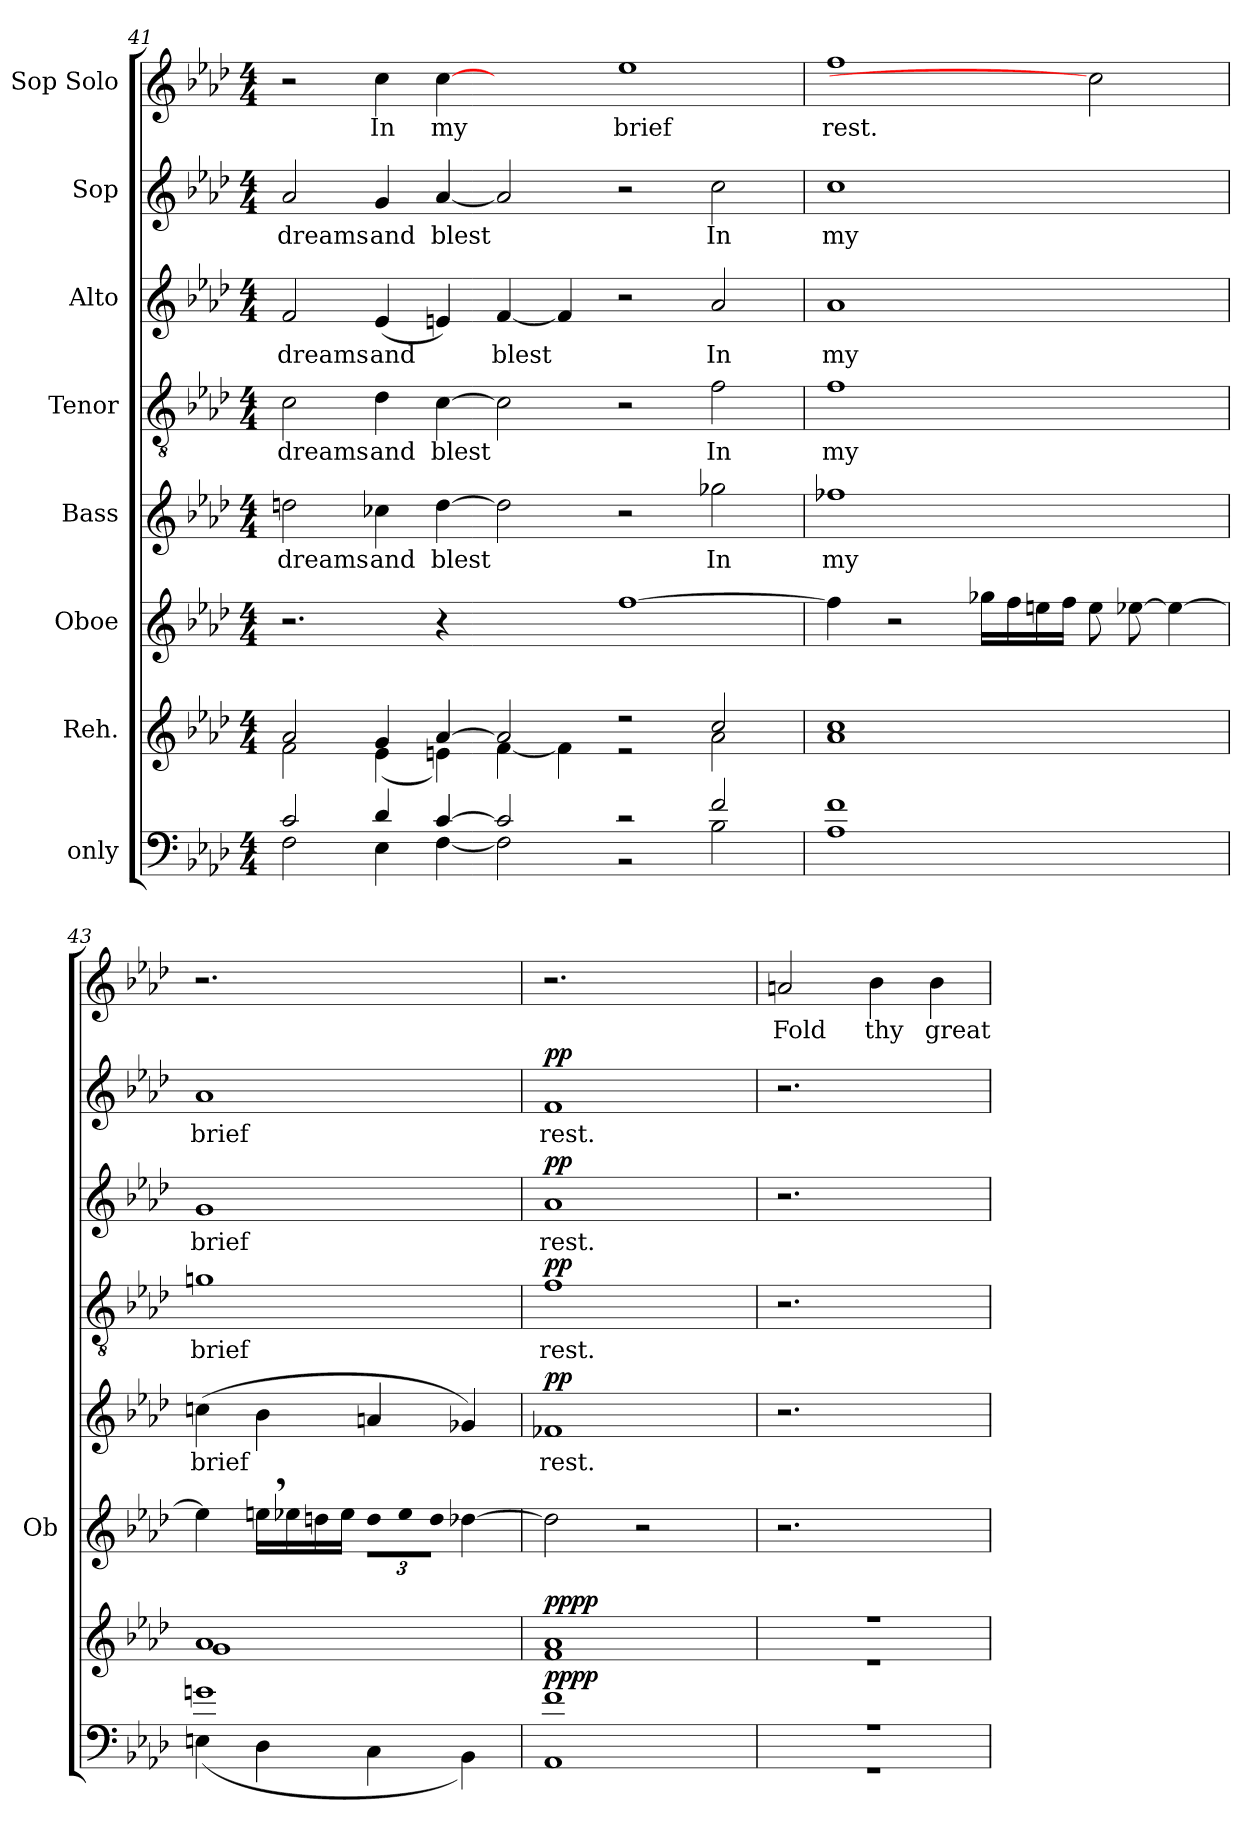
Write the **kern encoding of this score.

**kern	**dynam	**kern	**dynam	**kern	**kern	**text	**dynam	**kern	**text	**dynam	**kern	**text	**dynam	**kern	**text	**dynam	**kern	**text
*part8	*part8	*part7	*part7	*part6	*part5	*part5	*part5	*part4	*part4	*part4	*part3	*part3	*part3	*part2	*part2	*part2	*part1	*part1
*staff8	*staff8	*staff7	*staff7	*staff6	*staff5	*staff5	*staff5	*staff4	*staff4	*staff4	*staff3	*staff3	*staff3	*staff2	*staff2	*staff2	*staff1	*staff1
*I"only	*	*I"Reh.	*	*I"Oboe	*I"Bass	*	*	*I"Tenor	*	*	*I"Alto	*	*	*I"Sop	*	*	*I"Sop Solo	*
*	*	*	*	*I'Ob	*	*	*	*	*	*	*	*	*	*	*	*	*	*
!!LO:PB:g=z
*clefF4	*	*clefG2	*	*clefG2	*clefG2	*	*	*clefGv2	*	*	*clefG2	*	*	*clefG2	*	*	*clefG2	*
*k[b-e-a-d-]	*	*k[b-e-a-d-]	*	*k[b-e-a-d-]	*k[b-e-a-d-]	*	*	*k[b-e-a-d-]	*	*	*k[b-e-a-d-]	*	*	*k[b-e-a-d-]	*	*	*k[b-e-a-d-]	*
*A-:	*	*A-:	*	*A-:	*A-:	*	*	*A-:	*	*	*A-:	*	*	*A-:	*	*	*A-:	*
*M4/4	*	*M4/4	*	*M4/4	*M4/4	*	*	*M4/4	*	*	*M4/4	*	*	*M4/4	*	*	*M4/4	*
=41	=41	=41	=41	=41	=41	=41	=41	=41	=41	=41	=41	=41	=41	=41	=41	=41	=41	=41
*^	*	*^	*	*	*	*	*	*	*	*	*	*	*	*	*	*	*	*
!	!	!	!	!	!	!	!	!LO:LY:b	!	!	!LO:LY:b	!	!	!LO:LY:b	!	!	!LO:LY:b	!	!	!
2c/	2F\	.	2a-/	2f\	.	2.r	2dd\	dreams	.	2c\	dreams	.	2f/	dreams	.	2a-/	dreams	.	2r	.
!	!	!	!	!	!	!	!	!LO:LY:b	!	!	!LO:LY:b	!	!	!LO:LY:b	!	!	!LO:LY:b	!	!	!LO:LY:b:cj
4d-/	4E-\	.	4g/	(>4e-\	.	.	4cc-\	and	.	4d-\	and	.	(>4e-/	and	.	4g/	and	.	4cc\	In
!	!	!	!	!	!	!	!	!LO:LY:b	!	!	!LO:LY:b	!	!	!LO:LY:b	!	!	!LO:LY:b	!	!	!LO:LY:b:cj
[<4c/	[>4F\	.	[<4a-/	4en\)	.	4r	[>4dd\	blest	.	[>4c\	blest	.	4en/)	.	.	[<4a-/	blest	.	[4cc\	my
!	!	!	!	!	!	!	!	!LO:LY:b	!	!	!LO:LY:b	!	!	!LO:LY:b	!	!	!LO:LY:b	!	!	!
2c/]	2F\]	.	2a-/]	[>4f\	.	2ryy	2dd\]	.	.	2c\]	.	.	[<4f/	blest	.	2a-/]	.	.	2ryy	.
!	!	!	!	!	!	!	!	!	!	!	!	!	!	!LO:LY:b	!	!	!	!	!	!
.	.	.	.	4f\]	.	.	.	.	.	.	.	.	4f/]	.	.	.	.	.	.	.
!	!	!	!	!	!	!	!	!	!	!	!	!	!	!	!	!	!	!	!	!LO:LY:b:cj
2r	2r	.	2r	2r	.	[>1ff	2r	.	.	2r	.	.	2r	.	.	2r	.	.	1ee-	brief
!	!	!	!	!	!	!	!	!LO:LY:b	!	!	!LO:LY:b	!	!	!LO:LY:b	!	!	!LO:LY:b	!	!	!
2f/	2B-\	.	2cc/	2a-\	.	.	2gg-\	In	.	2f\	In	.	2a-/	In	.	2cc\	In	.	.	.
=42	=42	=42	=42	=42	=42	=42	=42	=42	=42	=42	=42	=42	=42	=42	=42	=42	=42	=42	=42	=42
!	!	!	!	!	!	!	!	!LO:LY:b	!	!	!LO:LY:b	!	!	!LO:LY:b	!	!	!LO:LY:b	!	!	!LO:LY:b:cj
1f	1A-	.	1cc	1a-	.	4ff\]	1ff-	my	.	1f	my	.	1a-	my	.	1cc	my	.	1ff	rest.
.	.	.	.	.	.	2r	.	.	.	.	.	.	.	.	.	.	.	.	.	.
.	.	.	.	.	.	16gg-X\L	.	.	.	.	.	.	.	.	.	.	.	.	.	.
.	.	.	.	.	.	16ff\	.	.	.	.	.	.	.	.	.	.	.	.	.	.
.	.	.	.	.	.	16een\	.	.	.	.	.	.	.	.	.	.	.	.	.	.
.	.	.	.	.	.	16ff\J	.	.	.	.	.	.	.	.	.	.	.	.	.	.
2ryy	2ryy	.	2ryy	2ryy	.	8ee\	2ryy	.	.	2ryy	.	.	2ryy	.	.	2ryy	.	.	2cc\]	.
.	.	.	.	.	.	[>8ee-X\	.	.	.	.	.	.	.	.	.	.	.	.	.	.
.	.	.	.	.	.	4ee-\_>	.	.	.	.	.	.	.	.	.	.	.	.	.	.
=43	=43	=43	=43	=43	=43	=43	=43	=43	=43	=43	=43	=43	=43	=43	=43	=43	=43	=43	=43	=43
!	!	!	!	!	!	!	!	!LO:LY:b	!	!	!LO:LY:b	!	!	!LO:LY:b	!	!	!LO:LY:b	!	!	!
1gn	(>4En\	.	1a-	1g	.	4ee-\]	(>4ccn\	brief	.	1gn	brief	.	1g	brief	.	1a-	brief	.	2.r	.
!	!	!	!	!	!	!	!	!LO:LY:b	!	!	!	!	!	!	!	!	!	!	!	!
.	4D-\	.	.	.	.	16een,>\L	4b-\	.	.	.	.	.	.	.	.	.	.	.	.	.
.	.	.	.	.	.	16ee-X\	.	.	.	.	.	.	.	.	.	.	.	.	.	.
.	.	.	.	.	.	16ddn\	.	.	.	.	.	.	.	.	.	.	.	.	.	.
.	.	.	.	.	.	16ee-\J	.	.	.	.	.	.	.	.	.	.	.	.	.	.
!	!	!	!	!	!	!LO:N:vis=8	!	!LO:LY:b	!	!	!	!	!	!	!	!	!	!	!	!
.	4C\	.	.	.	.	12dd\L	4a/	.	.	.	.	.	.	.	.	.	.	.	.	.
!	!	!	!	!	!	!LO:N:vis=8	!	!	!	!	!	!	!	!	!	!	!	!	!	!
.	.	.	.	.	.	12ee-\	.	.	.	.	.	.	.	.	.	.	.	.	.	.
!	!	!	!	!	!	!LO:N:vis=8	!	!	!	!	!	!	!	!	!	!	!	!	!	!
.	.	.	.	.	.	12dd\J	.	.	.	.	.	.	.	.	.	.	.	.	.	.
!	!	!	!	!	!	!	!	!LO:LY:b	!	!	!	!	!	!	!	!	!	!	!	!
.	4BB-\)	.	.	.	.	[>4dd-X\	4g-/)	.	.	.	.	.	.	.	.	.	.	.	4ryy	.
=44	=44	=44	=44	=44	=44	=44	=44	=44	=44	=44	=44	=44	=44	=44	=44	=44	=44	=44	=44	=44
!	!	!LO:DY:a	!	!	!	!	!	!LO:LY:b	!	!	!LO:LY:b	!	!	!LO:LY:b	!	!	!LO:LY:b	!	!	!
!	!	!LO:DY:n=1:a	!	!	!LO:DY:a	!	!	!	!	!	!	!	!	!	!	!	!	!	!	!
!	!	!	!	!	!LO:DY:n=1:a	!	!	!	!LO:DY:a	!	!	!LO:DY:a	!	!	!LO:DY:a	!	!	!LO:DY:a	!	!
1f	1AA-	pp pp	1f	1a-	pp pp	2dd-\]	1f-	rest.	pp	1f	rest.	pp	1a-	rest.	pp	1f	rest.	pp	2.r	.
.	.	.	.	.	.	2r	.	.	.	.	.	.	.	.	.	.	.	.	.	.
.	.	.	.	.	.	.	.	.	.	.	.	.	.	.	.	.	.	.	4ryy	.
=45	=45	=45	=45	=45	=45	=45	=45	=45	=45	=45	=45	=45	=45	=45	=45	=45	=45	=45	=45	=45
!	!	!	!	!	!	!	!	!	!	!	!	!	!	!	!	!	!	!	!	!LO:LY:b:cj
1r	1r	.	1r	1r	.	2.r	2.r	.	.	2.r	.	.	2.r	.	.	2.r	.	.	2an/	Fold
!	!	!	!	!	!	!	!	!	!	!	!	!	!	!	!	!	!	!	!	!LO:LY:b:cj
.	.	.	.	.	.	.	.	.	.	.	.	.	.	.	.	.	.	.	4b-\	thy
!	!	!	!	!	!	!	!	!	!	!	!	!	!	!	!	!	!	!	!	!LO:LY:b:cj
.	.	.	.	.	.	4ryy	4ryy	.	.	4ryy	.	.	4ryy	.	.	4ryy	.	.	4b-\	great
*v	*v	*	*	*	*	*	*	*	*	*	*	*	*	*	*	*	*	*	*	*
*	*	*v	*v	*	*	*	*	*	*	*	*	*	*	*	*	*	*	*	*
=	=	=	=	=	=	=	=	=	=	=	=	=	=	=	=	=	=	=
*-	*-	*-	*-	*-	*-	*-	*-	*-	*-	*-	*-	*-	*-	*-	*-	*-	*-	*-
